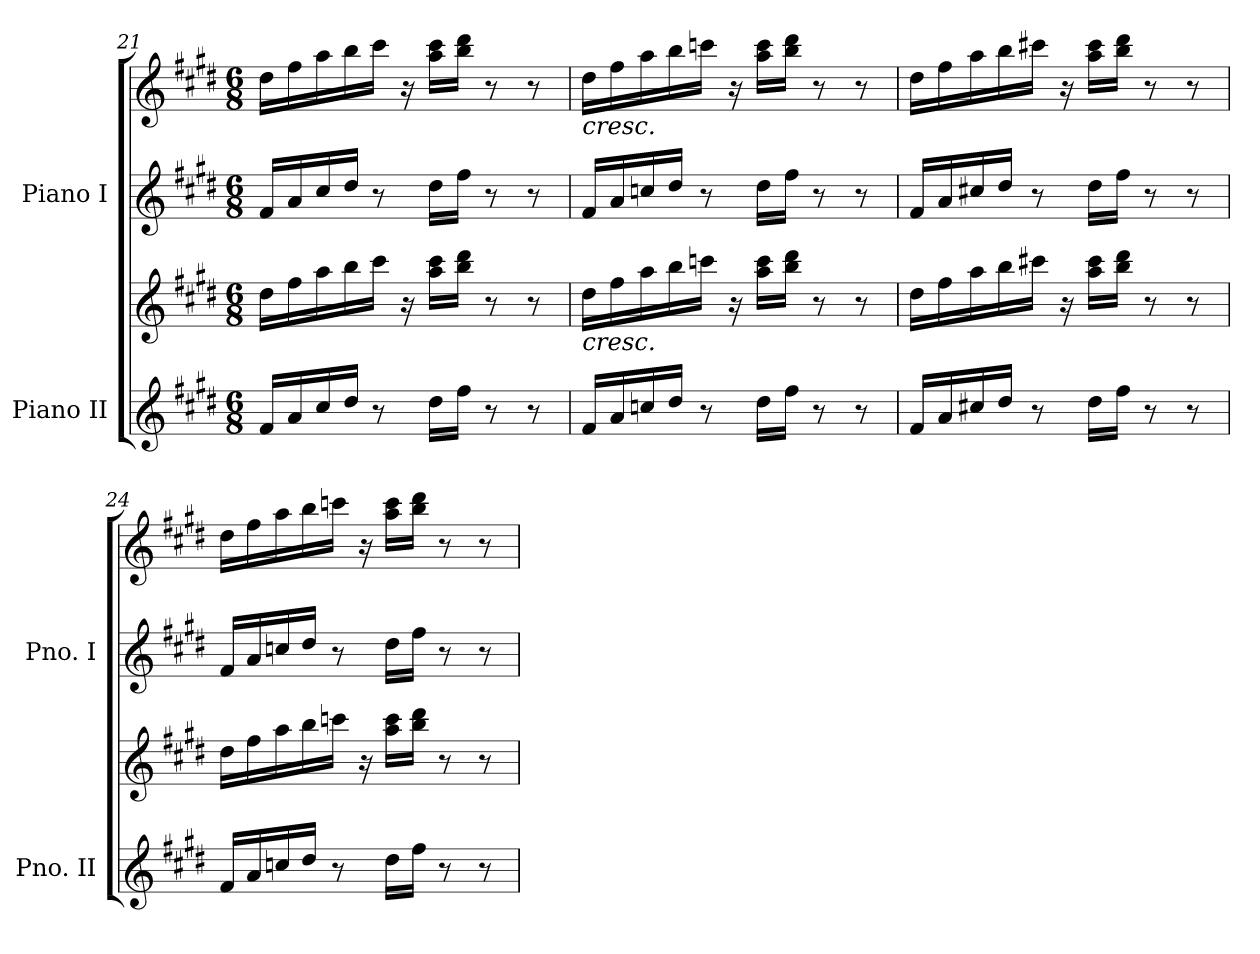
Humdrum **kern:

**kern	**kern	**kern	**kern
*part2	*part2	*part1	*part1
*staff4	*staff3	*staff2	*staff1
*I"Piano II	*	*I"Piano I	*
*I'Pno. II	*	*I'Pno. I	*
*clefG2	*clefG2	*clefG2	*clefG2
*k[f#c#g#d#]	*k[f#c#g#d#]	*k[f#c#g#d#]	*k[f#c#g#d#]
*M6/8	*M6/8	*M6/8	*M6/8
=21	=21	=21	=21
16f#!/LL	16dd#!\LL	16f#/LL	16dd#\LL
16a!/	16ff#!\	16a/	16ff#\
16cc#!/	16aa!\	16cc#/	16aa\
16dd#!/JJ	16bb!\	16dd#/JJ	16bb\
8r	16ccc#!\JJ	8r	16ccc#\JJ
.	16r	.	16r
16dd#!\LL	16aa!\ 16ccc#!\LL	16dd#\LL	16aa\ 16ccc#\LL
16ff#!\JJ	16bb!\ 16ddd#!\JJ	16ff#\JJ	16bb\ 16ddd#\JJ
8r	8r	8r	8r
8r	8r	8r	8r
=22	=22	=22	=22
!	!	!	!LO:TX:b:i:t=cresc.
!	!LO:TX:b:i:t=cresc.	!	!
16f#!/LL	16dd#!\LL	16f#/LL	16dd#\LL
16a!/	16ff#!\	16a/	16ff#\
16ccn!/	16aa!\	16ccn/	16aa\
16dd#!/JJ	16bb!\	16dd#/JJ	16bb\
8r	16cccn!\JJ	8r	16cccn\JJ
.	16r	.	16r
16dd#!\LL	16aa!\ 16ccc!\LL	16dd#\LL	16aa\ 16ccc\LL
16ff#!\JJ	16bb!\ 16ddd#!\JJ	16ff#\JJ	16bb\ 16ddd#\JJ
8r	8r	8r	8r
8r	8r	8r	8r
=23	=23	=23	=23
16f#!/LL	16dd#!\LL	16f#/LL	16dd#\LL
16a!/	16ff#!\	16a/	16ff#\
16cc#X!/	16aa!\	16cc#X/	16aa\
16dd#!/JJ	16bb!\	16dd#/JJ	16bb\
8r	16ccc#X!\JJ	8r	16ccc#X\JJ
.	16r	.	16r
16dd#!\LL	16aa!\ 16ccc#!\LL	16dd#\LL	16aa\ 16ccc#\LL
16ff#!\JJ	16bb!\ 16ddd#!\JJ	16ff#\JJ	16bb\ 16ddd#\JJ
8r	8r	8r	8r
8r	8r	8r	8r
!!LO:LB:g=z
=24	=24	=24	=24
16f#!/LL	16dd#!\LL	16f#/LL	16dd#\LL
16a!/	16ff#!\	16a/	16ff#\
16ccn!/	16aa!\	16ccn/	16aa\
16dd#!/JJ	16bb!\	16dd#/JJ	16bb\
8r	16cccn!\JJ	8r	16cccn\JJ
.	16r	.	16r
16dd#!\LL	16aa!\ 16ccc!\LL	16dd#\LL	16aa\ 16ccc\LL
16ff#!\JJ	16bb!\ 16ddd#!\JJ	16ff#\JJ	16bb\ 16ddd#\JJ
8r	8r	8r	8r
8r	8r	8r	8r
=	=	=	=
*-	*-	*-	*-
